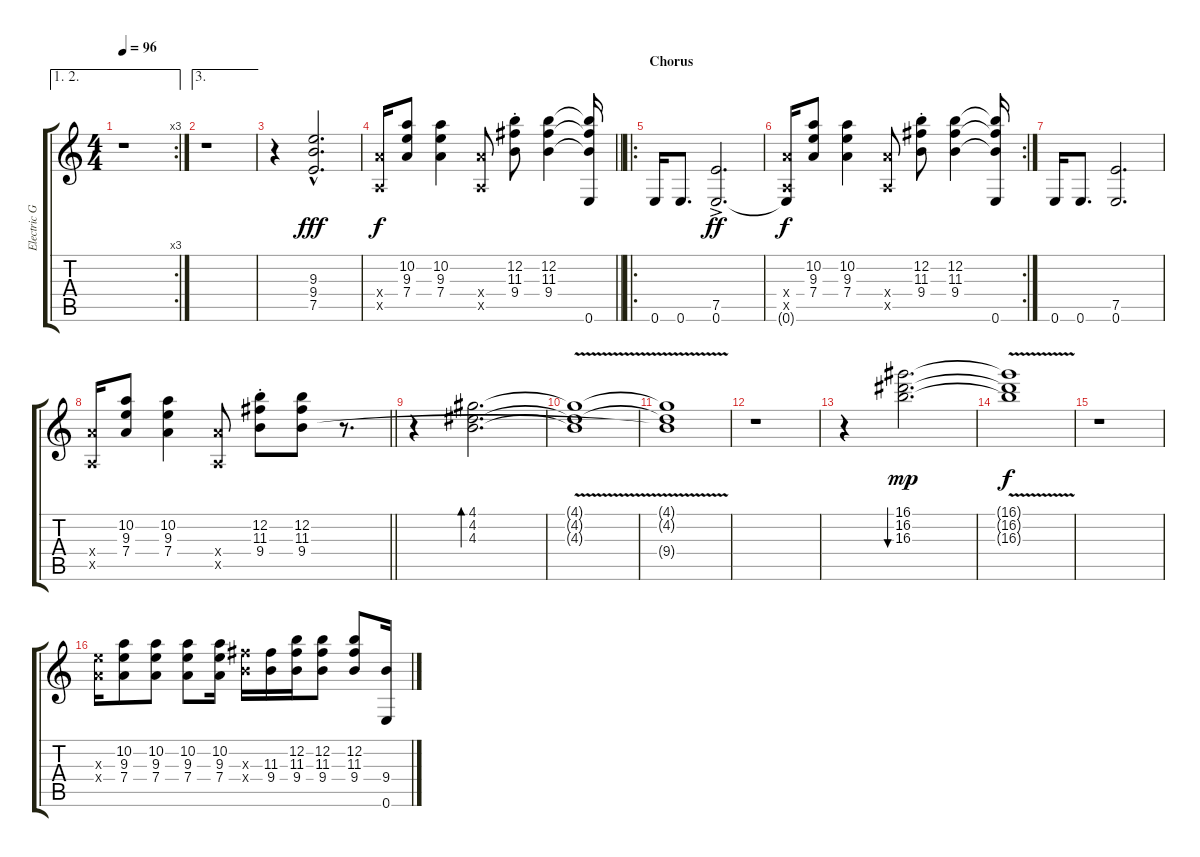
\track ("Electric Gtr (Right)" "Electric G") {instrument overdrivenguitar}
\staff {score tabs}
\tuning (E4 B3 G3 D3 A2 E2) {hide}
\ae (1 2)
\rc 3
\ts (4 4)
\tempo 96
\clef g2
\ks c
r.1{dy f} |
\ae 3
r.1 |
r.4 (9.3{hac} 9.4{hac} 7.5{hac}).2{d dy fff} |
\barLineRight lightlight
(7.4{x} 0.5{x}).16{dy f} (10.2 9.3 7.4).8 (10.2 9.3 7.4).4 (7.4{x} 0.5{x}).8 (12.2{st} 11.3{st} 9.4{st}).8 (12.2 11.3 9.4).4 (12.2{t} 11.3{t} 9.4{t} 0.6).16 |
\ro
\section ("" "Chorus")
0.6.16 0.6.8{d} (7.5{ac} 0.6{ac}).2{d dy ff} |
\rc 2
(7.4{x} 0.5{x} 0.6{t}).16{dy f} (10.2 9.3 7.4).8 (10.2 9.3 7.4).4 (7.4{x} 0.5{x}).8 (12.2{st} 11.3{st} 9.4{st}).8 (12.2 11.3 9.4).4 (12.2{t} 11.3{t} 9.4{t} 0.6).16 |
0.6.16 0.6.8{d} (7.5 0.6).2{d} |
\barLineRight lightlight
(7.4{x} 0.5{x}).16 (10.2 9.3 7.4).8 (10.2 9.3 7.4).4 (7.4{x} 0.5{x}).8 (12.2{st} 11.3{st} 9.4{st}).8 (12.2 11.3 9.4).8 r.8{d} |
r.4 (4.1 4.2 4.3).2{d bd 240 volume 4} |
(4.1{v t} 4.2{v t} 4.3{v t}).1 |
(4.1{t} 4.2{t} 9.4{t}).1 |
r.1 |
r.4{volume 11} (16.1 16.2 16.3).2{d bu 240 dy mp volume 4} |
(16.1{v t} 16.2{v t} 16.3{v t}).1{dy f} |
r.1 |
(9.3{x} 7.4{x}).16{volume 11} (10.2 9.3 7.4).8 (10.2 9.3 7.4).8 (10.2 9.3 7.4).8 (10.2 9.3 7.4).16 (11.3{x} 9.4{x}).16 (11.3 9.4).16 (12.2 11.3 9.4).16 (12.2 11.3 9.4).8 (12.2 11.3 9.4).8 (9.4 0.6).16
